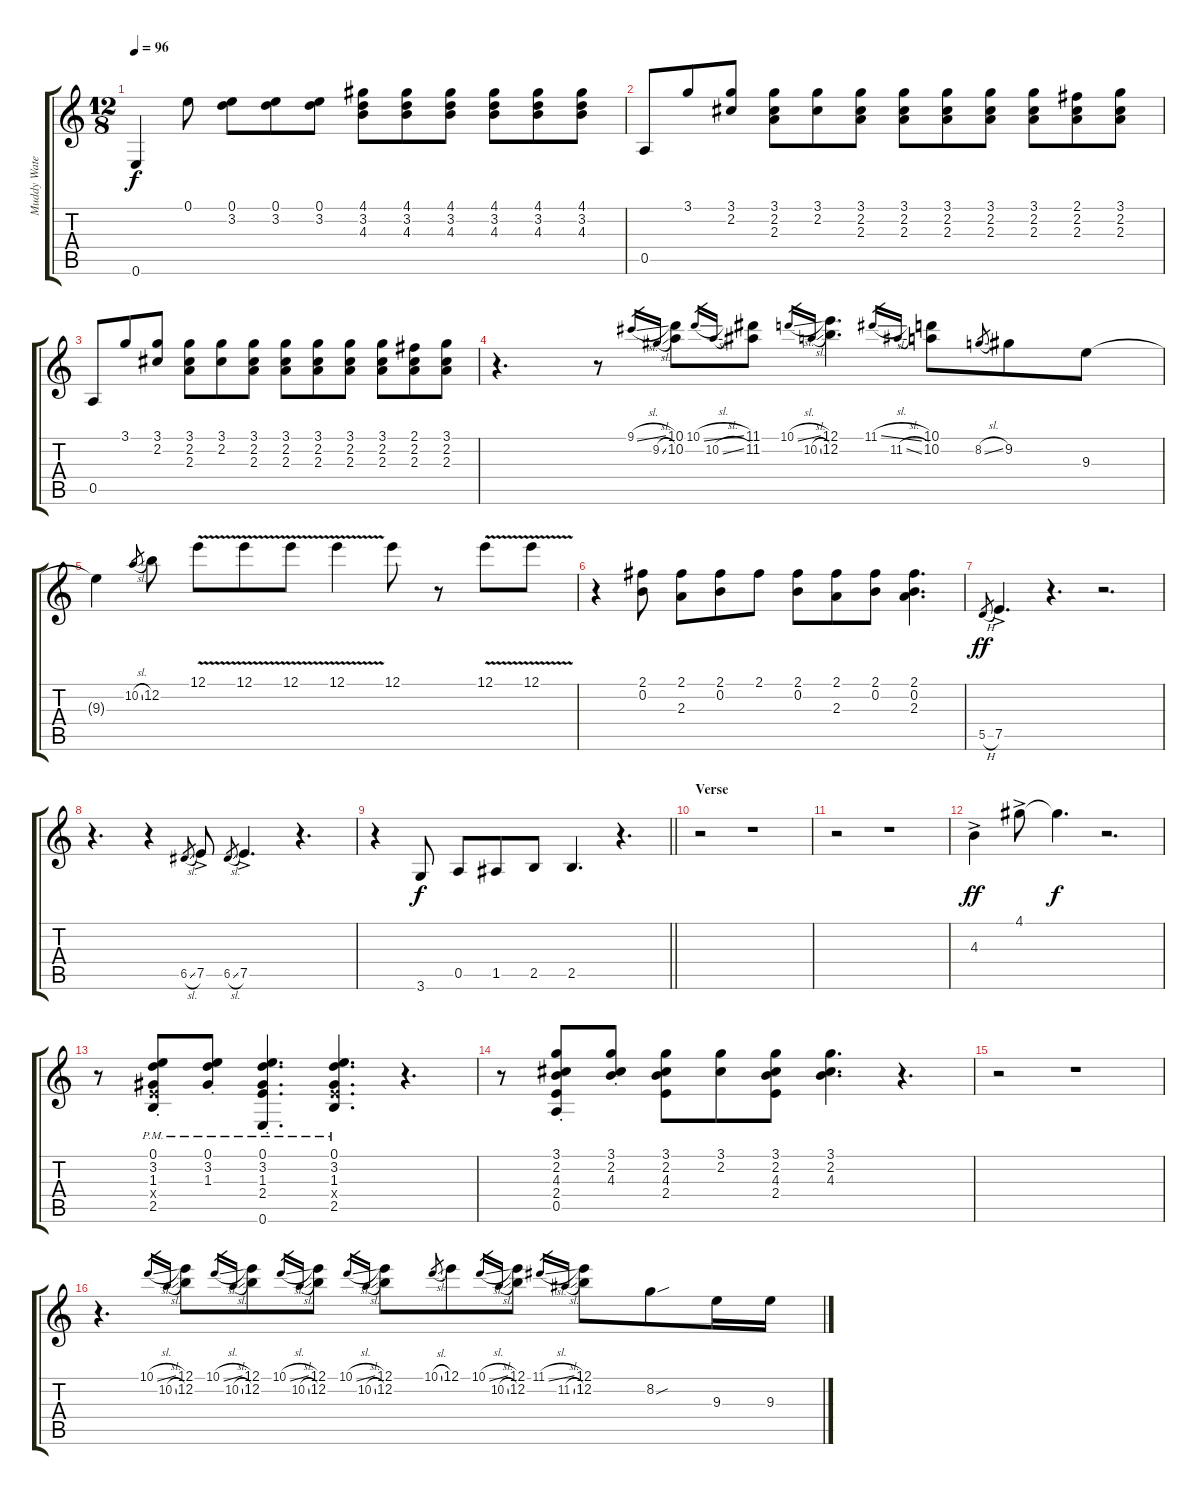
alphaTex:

\track ("Muddy Waters- Guitar 1" "Muddy Wate") {instrument acousticguitarsteel}
\staff {score tabs}
\tuning (E4 B3 G3 D3 A2 E2) {hide}
\ts (12 8)
\tempo 96
\clef g2
\ks c
0.6.4{dy f} 0.1.8 (0.1 3.2).8 (0.1 3.2).8 (0.1 3.2).8 (4.1 3.2 4.3).8 (4.1 3.2 4.3).8 (4.1 3.2 4.3).8 (4.1 3.2 4.3).8 (4.1 3.2 4.3).8 (4.1 3.2 4.3).8 |
0.5.8 3.1.8 (3.1 2.2).8 (3.1 2.2 2.3).8 (3.1 2.2).8 (3.1 2.2 2.3).8 (3.1 2.2 2.3).8 (3.1 2.2 2.3).8 (3.1 2.2 2.3).8 (3.1 2.2 2.3).8 (2.1 2.2 2.3).8 (3.1 2.2 2.3).8 |
0.5.8 3.1.8 (3.1 2.2).8 (3.1 2.2 2.3).8 (3.1 2.2).8 (3.1 2.2 2.3).8 (3.1 2.2 2.3).8 (3.1 2.2 2.3).8 (3.1 2.2 2.3).8 (3.1 2.2 2.3).8 (2.1 2.2 2.3).8 (3.1 2.2 2.3).8 |
r.4{d} r.8 9.1{sl}.16{gr} 9.2{sl}.16{gr} (10.1 10.2).8 10.1{sl}.16{gr} 10.2{sl}.16{gr} (11.1 11.2).8 10.1{sl}.16{gr} 10.2{sl}.16{gr} (12.1 12.2).4{d} 11.1{sl}.16{gr} 11.2{sl}.16{gr} (10.1 10.2).8 8.2{sl}.8{gr} 9.2.8 9.3.8 |
9.3{t}.4 10.2{sl}.8{gr} 12.2.8 12.1{v}.8 12.1{v}.8 12.1{v}.8 12.1{v}.4 12.1.8 r.8 12.1{v}.8 12.1{v}.8 |
r.4 (2.1 0.2).8 (2.1 2.3).8 (2.1 0.2).8 2.1.8 (2.1 0.2).8 (2.1 2.3).8 (2.1 0.2).8 (2.1 0.2 2.3).4{d} |
5.5{h}.8{gr dy ff} 7.5{ac}.4{d} r.4{d} r.2{d} |
r.4{d} r.4 6.5{sl}.8{gr} 7.5{ac}.8 6.5{sl}.8{gr} 7.5{ac}.4{d} r.4{d} |
\barLineRight lightlight
r.4 3.6.8{dy f} 0.5.8 1.5.8 2.5.8 2.5.4{d} r.4{d} |
\section ("" "Verse")
r.2 r.1 |
r.2 r.1 |
4.3{ac}.4{dy ff} 4.1{ac}.8 4.1{t}.4{d dy f} r.2{d} |
r.8 (0.1{pm st} 3.2{pm st} 1.3{pm st} 2.4{pm st x} 2.5{pm st}).8 (0.1{pm st} 3.2{pm st} 1.3{pm st}).8 (0.1{pm st} 3.2{pm st} 1.3{pm st} 2.4{pm st} 0.6{pm st}).4{d} (0.1{pm} 3.2{pm} 1.3{pm} 2.4{pm x} 2.5{pm}).4{d} r.4{d} |
r.8 (3.1{st} 2.2{st} 4.3{st} 2.4{st} 0.5{st}).8 (3.1{st} 2.2{st} 4.3{st}).8 (3.1 2.2 4.3 2.4).8 (3.1 2.2).8 (3.1 2.2 4.3 2.4).8 (3.1 2.2 4.3).4{d} r.4{d} |
r.2 r.1 |
r.4{d} 10.1{sl}.16{gr} 10.2{sl}.16{gr} (12.1 12.2).8 10.1{sl}.16{gr} 10.2{sl}.16{gr} (12.1 12.2).8 10.1{sl}.16{gr} 10.2{sl}.16{gr} (12.1 12.2).8 10.1{sl}.16{gr} 10.2{sl}.16{gr} (12.1 12.2).8 10.1{sl}.8{gr} 12.1.8 10.1{sl}.16{gr} 10.2{sl}.16{gr} (12.1 12.2).8 11.1{sl}.16{gr} 11.2{sl}.16{gr} (12.1 12.2).8 8.2{sou}.8 9.3.16 9.3.16
